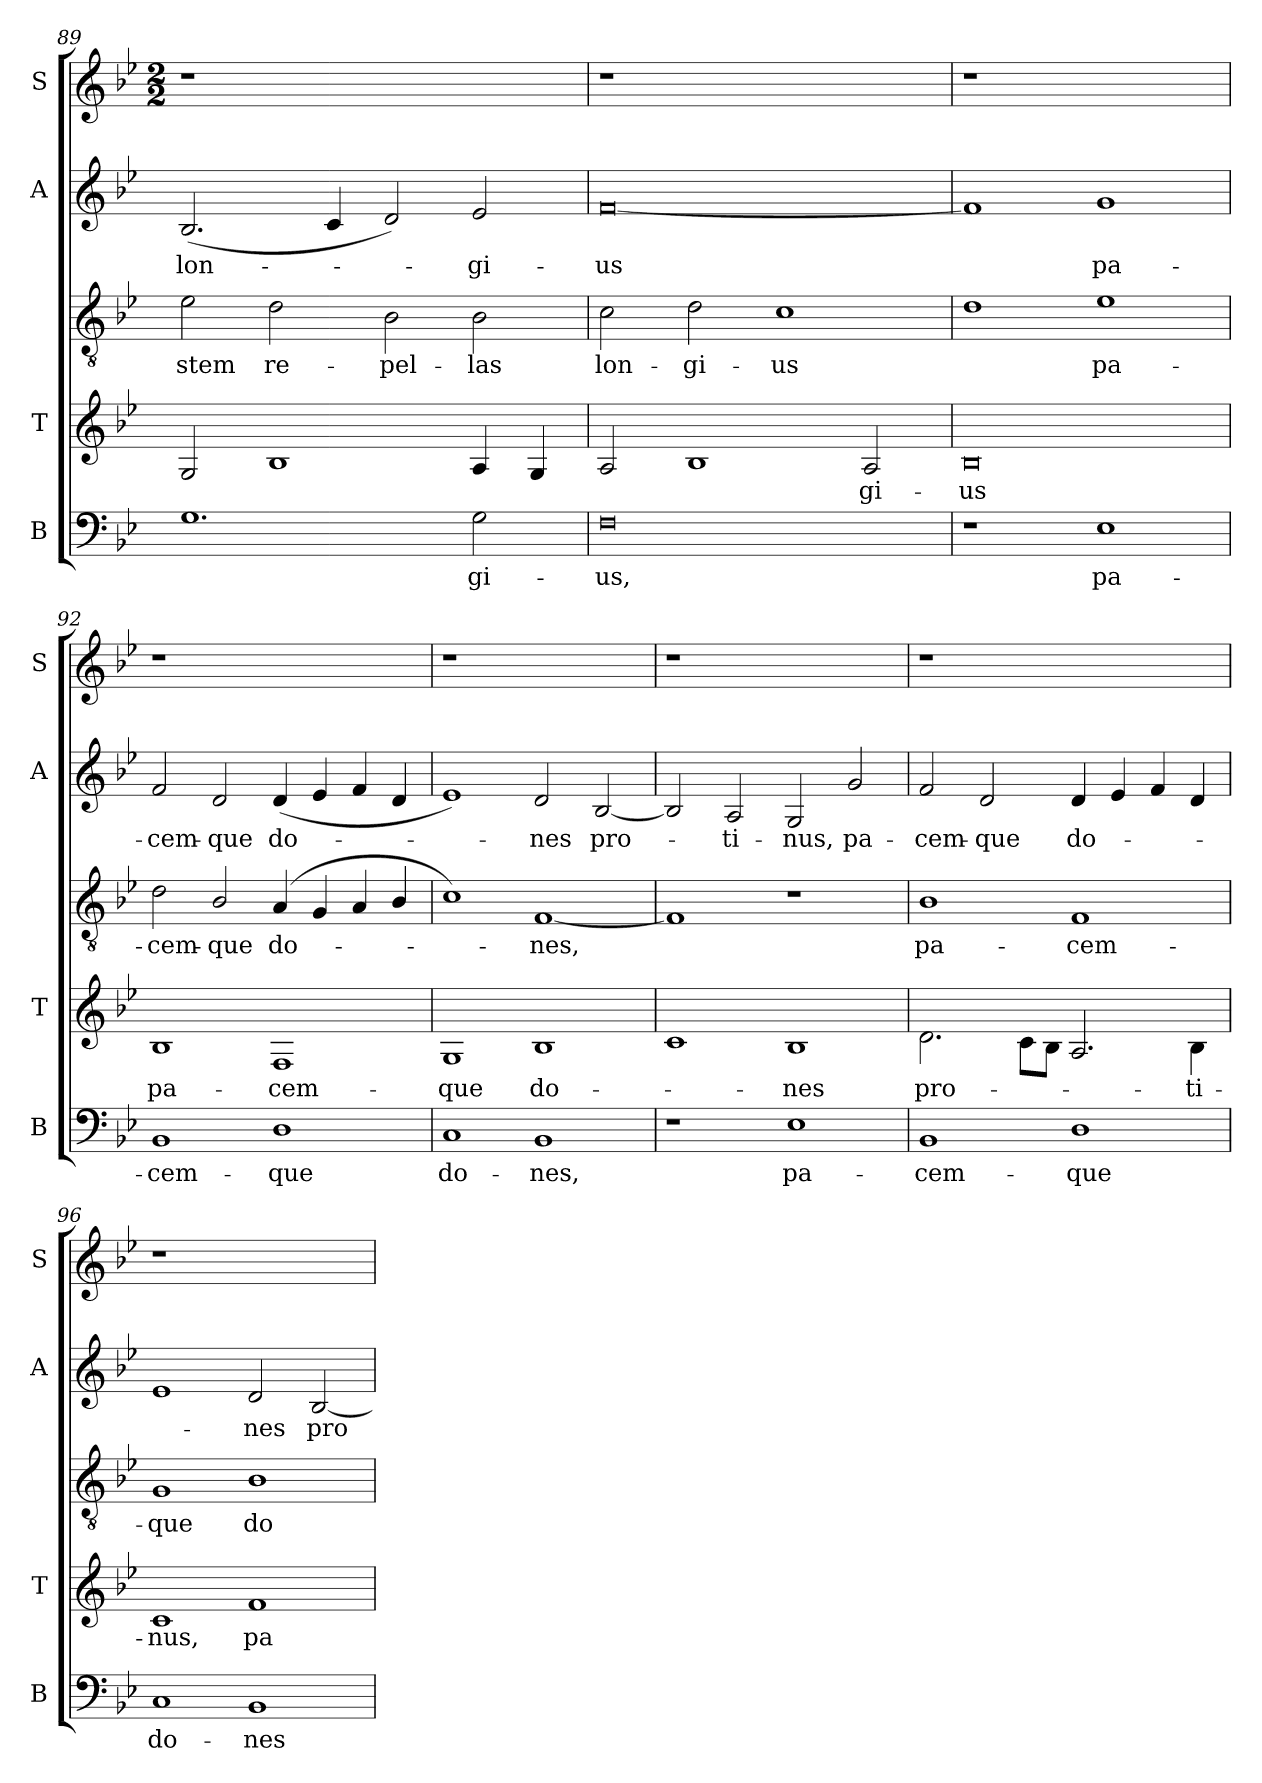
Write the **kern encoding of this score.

**kern	**text	**kern	**text	**kern	**text	**kern	**text	**kern
*part4	*part4	*part3	*part3	*part3	*part3	*part2	*part2	*part1
*staff5	*staff5	*staff4	*staff4	*staff3	*staff3	*staff2	*staff2	*staff1
*I"B	*	*I"T	*	*	*	*I"A	*	*I"S
*I'B	*	*I'T	*	*	*	*I'A	*	*I'S
!!LO:LB:g=z
*clefF4	*	*clefG2	*	*clefGv2	*	*clefG2	*	*clefG2
*k[b-e-]	*	*k[b-e-]	*	*k[b-e-]	*	*k[b-e-]	*	*k[b-e-]
*B-:	*	*B-:	*	*B-:	*	*B-:	*	*B-:
*	*	*	*	*	*	*	*	*M2/2
=89	=89	=89	=89	=89	=89	=89	=89	=89
!	!	!	!	!	!LO:LY:b	!	!LO:LY:b	!
1.G	.	2G/	.	2e-\	stem	(<2.B-/	lon-	1r
!	!	!	!	!	!LO:LY:b	!	!	!
.	.	1B-	.	2d\	re-	.	.	.
.	.	.	.	.	.	4c/	.	.
!	!	!	!	!	!LO:LY:b	!	!	!
.	.	.	.	2B-\	-pel-	2d/)	.	1ryy
!	!LO:LY:b	!	!	!	!LO:LY:b	!	!LO:LY:b	!
2G\	gi-	4A/	.	2B-\	-las	2e-/	gi-	.
.	.	4G/	.	.	.	.	.	.
!!LO:PB:g=z
=90	=90	=90	=90	=90	=90	=90	=90	=90
!	!LO:LY:b	!	!	!	!LO:LY:b	!	!LO:LY:b	!
0F	-us,	2A/	.	2c\	lon-	[0f	-us	1r
!	!	!	!	!	!LO:LY:b	!	!	!
.	.	1B-	.	2d\	-gi-	.	.	.
!	!	!	!	!	!LO:LY:b	!	!	!
.	.	.	.	1c	-us	.	.	1ryy
!	!	!	!LO:LY:b	!	!	!	!	!
.	.	2A/	gi-	.	.	.	.	.
=91	=91	=91	=91	=91	=91	=91	=91	=91
!	!	!	!LO:LY:b	!	!	!	!	!
1r	.	0B-	-us	1d	.	1f]	.	1r
!	!LO:LY:b	!	!	!	!LO:LY:b	!	!LO:LY:b	!
1E-	pa-	.	.	1e-	-pa-	1g	pa-	1ryy
=92	=92	=92	=92	=92	=92	=92	=92	=92
!	!LO:LY:b	!	!LO:LY:b	!	!LO:LY:b	!	!LO:LY:b	!
1BB-	-cem-	1B-	pa-	2d\	cem-	2f/	-cem-	1r
!	!	!	!	!	!LO:LY:b	!	!LO:LY:b	!
.	.	.	.	2B-/	-que	2d/	-que	.
!	!LO:LY:b	!	!LO:LY:b	!	!LO:LY:b	!	!LO:LY:b	!
1D	-que	1F	-cem-	(<4A/	do-	(<4d/	do-	1ryy
.	.	.	.	4G/	.	4e-/	.	.
.	.	.	.	4A/	.	4f/	.	.
.	.	.	.	4B-/	.	4d/	.	.
=93	=93	=93	=93	=93	=93	=93	=93	=93
!	!LO:LY:b	!	!LO:LY:b	!	!	!	!	!
1C	do-	1G	que	1c)	.	1e-)	.	1r
!	!LO:LY:b	!	!LO:LY:b	!	!LO:LY:b	!	!LO:LY:b	!
1BB-	-nes,	1B-	do-	[1F	-nes,	2d/	nes	1ryy
!	!	!	!	!	!	!	!LO:LY:b	!
.	.	.	.	.	.	[2B-/	pro-	.
=94	=94	=94	=94	=94	=94	=94	=94	=94
1r	.	1c	.	1F]	.	2B-/]	.	1r
!	!	!	!	!	!	!	!LO:LY:b	!
.	.	.	.	.	.	2A/	ti-	.
!	!LO:LY:b	!	!LO:LY:b	!	!	!	!LO:LY:b	!
1E-	pa-	1B-	nes	1r	.	2G/	-nus,	1ryy
!	!	!	!	!	!	!	!LO:LY:b	!
.	.	.	.	.	.	2g/	pa-	.
=95	=95	=95	=95	=95	=95	=95	=95	=95
!	!LO:LY:b	!	!LO:LY:b	!	!LO:LY:b	!	!LO:LY:b	!
1BB-	-cem-	2.d\	-pro-	1B-	pa-	2f/	-cem-	1r
!	!	!	!	!	!	!	!LO:LY:b	!
.	.	.	.	.	.	2d/	-que	.
.	.	8c\L	.	.	.	.	.	.
.	.	8B-\J	.	.	.	.	.	.
!	!LO:LY:b	!	!	!	!LO:LY:b	!	!LO:LY:b	!
1D	-que	2.A/	.	1F	-cem-	4d/	do-	1ryy
.	.	.	.	.	.	4e-/	.	.
.	.	.	.	.	.	4f/	.	.
!	!	!	!LO:LY:b	!	!	!	!	!
.	.	4B-\	ti-	.	.	4d/	.	.
!!LO:LB:g=z
=96	=96	=96	=96	=96	=96	=96	=96	=96
!	!LO:LY:b	!	!LO:LY:b	!	!LO:LY:b	!	!	!
1C	do-	1c	nus,	1G	-que	1e-	.	1r
!	!LO:LY:b	!	!LO:LY:b	!	!LO:LY:b	!	!LO:LY:b	!
1BB-	-nes	1f	pa-	1B-	do-	2d/	nes	1ryy
!	!	!	!	!	!	!	!LO:LY:b	!
.	.	.	.	.	.	[2B-/	pro-	.
=	=	=	=	=	=	=	=	=
*-	*-	*-	*-	*-	*-	*-	*-	*-
